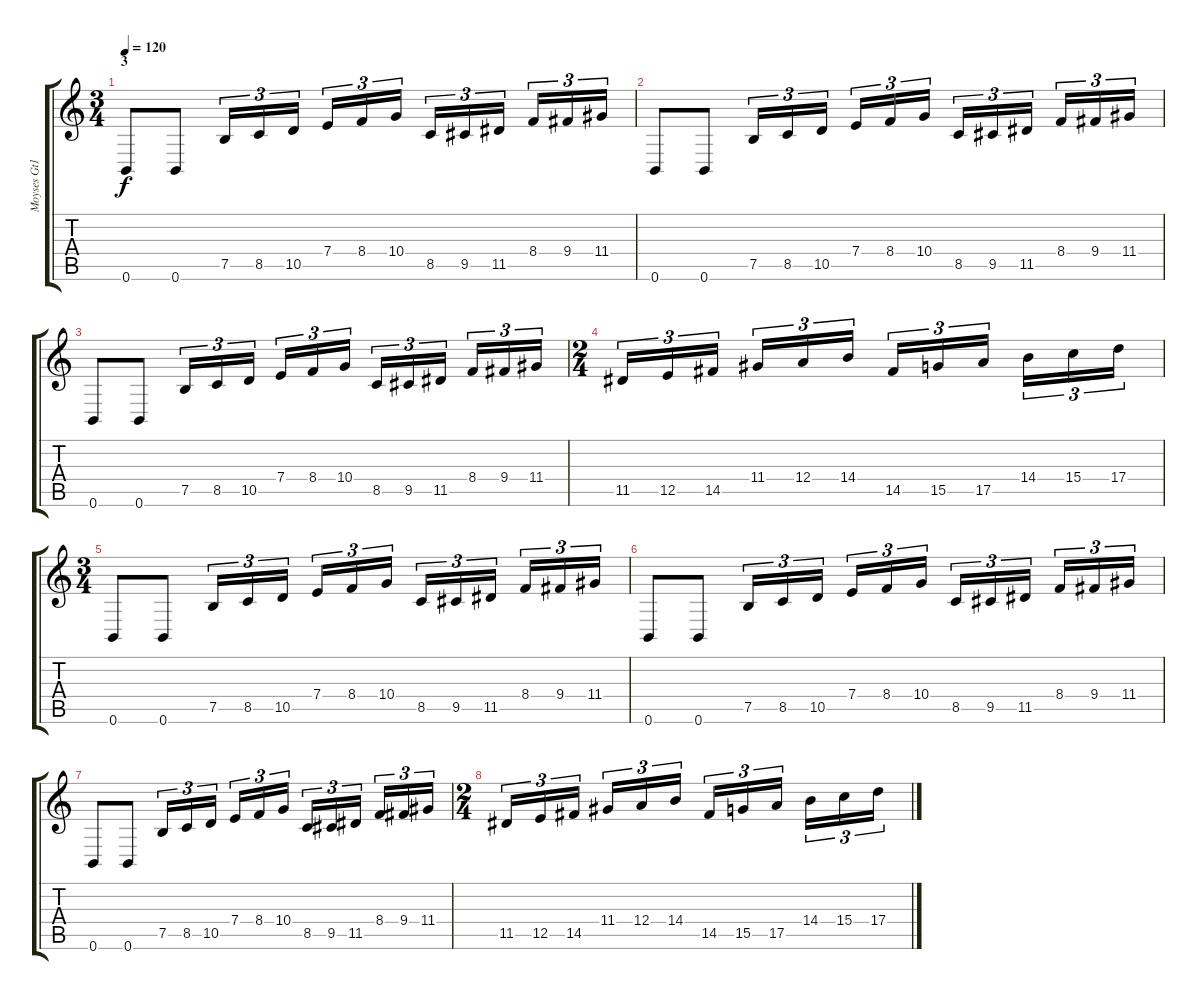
\track ("Moyses Gt1" "Moyses Gt1") {instrument distortionguitar}
\staff {score tabs}
\tuning (B3 Gb3 D3 A2 E2 B1) {hide}
\ts (3 4)
\section ("" "3")
\tempo 120
\clef g2
\ks c
0.6.8{dy f} 0.6.8 7.5.16{tu (3 2)} 8.5.16{tu (3 2)} 10.5.16{tu (3 2)} 7.4.16{tu (3 2)} 8.4.16{tu (3 2)} 10.4.16{tu (3 2)} 8.5.16{tu (3 2)} 9.5.16{tu (3 2)} 11.5.16{tu (3 2)} 8.4.16{tu (3 2)} 9.4.16{tu (3 2)} 11.4.16{tu (3 2)} |
0.6.8 0.6.8 7.5.16{tu (3 2)} 8.5.16{tu (3 2)} 10.5.16{tu (3 2)} 7.4.16{tu (3 2)} 8.4.16{tu (3 2)} 10.4.16{tu (3 2)} 8.5.16{tu (3 2)} 9.5.16{tu (3 2)} 11.5.16{tu (3 2)} 8.4.16{tu (3 2)} 9.4.16{tu (3 2)} 11.4.16{tu (3 2)} |
0.6.8 0.6.8 7.5.16{tu (3 2)} 8.5.16{tu (3 2)} 10.5.16{tu (3 2)} 7.4.16{tu (3 2)} 8.4.16{tu (3 2)} 10.4.16{tu (3 2)} 8.5.16{tu (3 2)} 9.5.16{tu (3 2)} 11.5.16{tu (3 2)} 8.4.16{tu (3 2)} 9.4.16{tu (3 2)} 11.4.16{tu (3 2)} |
\ts (2 4)
11.5.16{tu (3 2)} 12.5.16{tu (3 2)} 14.5.16{tu (3 2)} 11.4.16{tu (3 2)} 12.4.16{tu (3 2)} 14.4.16{tu (3 2)} 14.5.16{tu (3 2)} 15.5.16{tu (3 2)} 17.5.16{tu (3 2)} 14.4.16{tu (3 2)} 15.4.16{tu (3 2)} 17.4.16{tu (3 2)} |
\ts (3 4)
0.6.8 0.6.8 7.5.16{tu (3 2)} 8.5.16{tu (3 2)} 10.5.16{tu (3 2)} 7.4.16{tu (3 2)} 8.4.16{tu (3 2)} 10.4.16{tu (3 2)} 8.5.16{tu (3 2)} 9.5.16{tu (3 2)} 11.5.16{tu (3 2)} 8.4.16{tu (3 2)} 9.4.16{tu (3 2)} 11.4.16{tu (3 2)} |
0.6.8 0.6.8 7.5.16{tu (3 2)} 8.5.16{tu (3 2)} 10.5.16{tu (3 2)} 7.4.16{tu (3 2)} 8.4.16{tu (3 2)} 10.4.16{tu (3 2)} 8.5.16{tu (3 2)} 9.5.16{tu (3 2)} 11.5.16{tu (3 2)} 8.4.16{tu (3 2)} 9.4.16{tu (3 2)} 11.4.16{tu (3 2)} |
0.6.8 0.6.8 7.5.16{tu (3 2)} 8.5.16{tu (3 2)} 10.5.16{tu (3 2)} 7.4.16{tu (3 2)} 8.4.16{tu (3 2)} 10.4.16{tu (3 2)} 8.5.16{tu (3 2)} 9.5.16{tu (3 2)} 11.5.16{tu (3 2)} 8.4.16{tu (3 2)} 9.4.16{tu (3 2)} 11.4.16{tu (3 2)} |
\ts (2 4)
11.5.16{tu (3 2)} 12.5.16{tu (3 2)} 14.5.16{tu (3 2)} 11.4.16{tu (3 2)} 12.4.16{tu (3 2)} 14.4.16{tu (3 2)} 14.5.16{tu (3 2)} 15.5.16{tu (3 2)} 17.5.16{tu (3 2)} 14.4.16{tu (3 2)} 15.4.16{tu (3 2)} 17.4.16{tu (3 2)}
